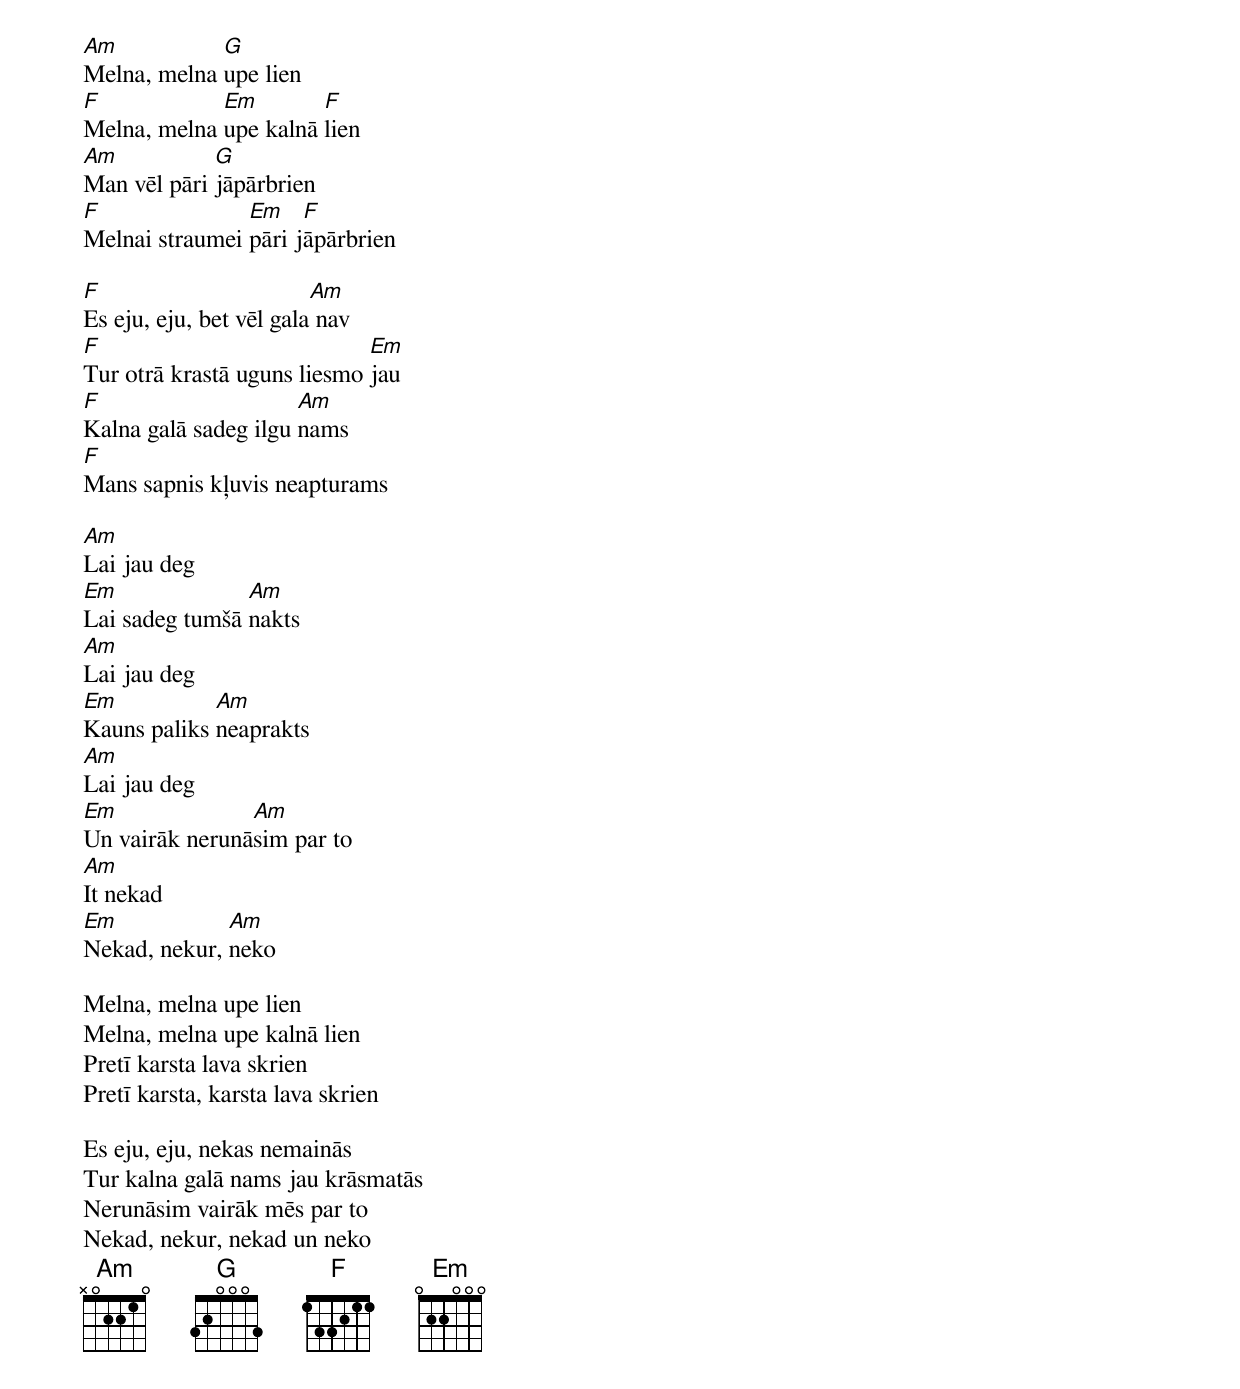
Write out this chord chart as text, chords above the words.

Am           G
Melna, melna upe lien
F            Em        F
Melna, melna upe kalnā lien
Am           G
Man vēl pāri jāpārbrien
F               Em    F
Melnai straumei pāri jāpārbrien

F                        Am
Es eju, eju, bet vēl gala nav
F                            Em
Tur otrā krastā uguns liesmo jau
F                     Am
Kalna galā sadeg ilgu nams
F
Mans sapnis kļuvis neapturams

Am
Lai jau deg
Em              Am
Lai sadeg tumšā nakts
Am
Lai jau deg
Em           Am
Kauns paliks neaprakts
Am
Lai jau deg
Em              Am
Un vairāk nerunāsim par to
Am
It nekad
Em            Am
Nekad, nekur, neko

Melna, melna upe lien
Melna, melna upe kalnā lien
Pretī karsta lava skrien
Pretī karsta, karsta lava skrien

Es eju, eju, nekas nemainās
Tur kalna galā nams jau krāsmatās
Nerunāsim vairāk mēs par to
Nekad, nekur, nekad un neko
